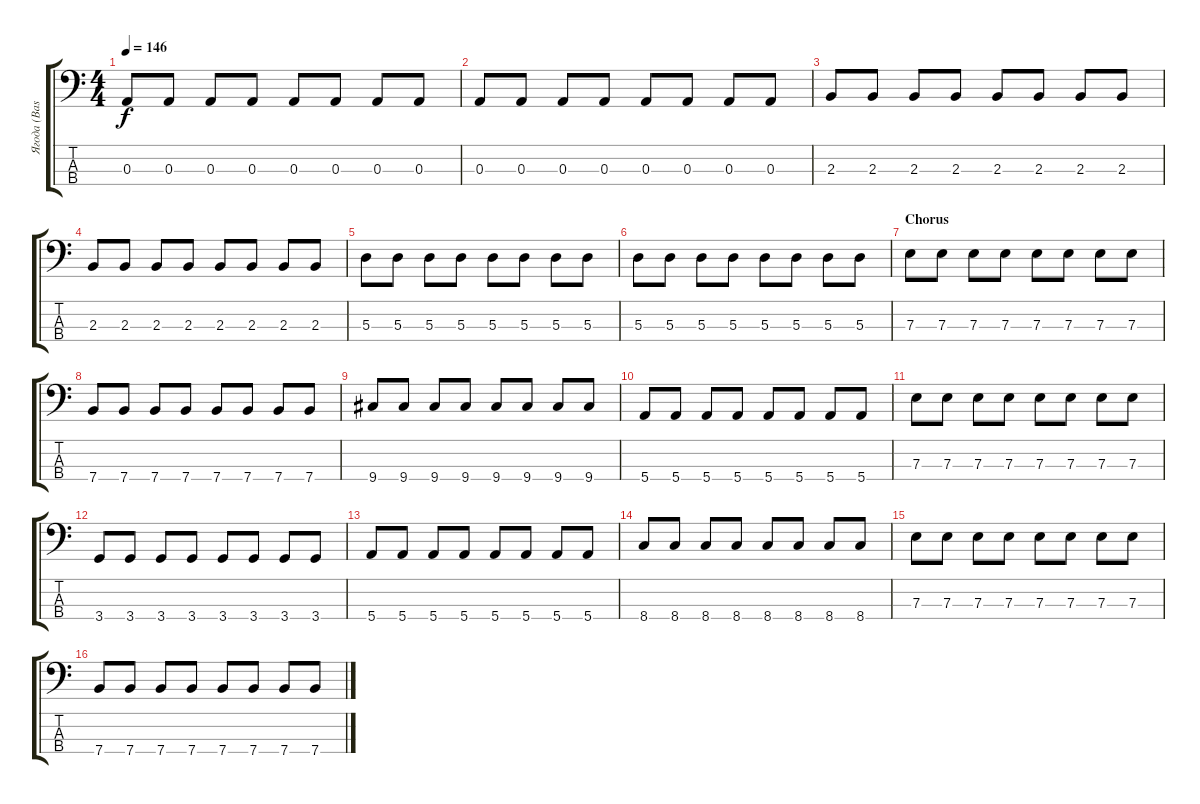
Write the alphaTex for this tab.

\track ("Ягода (Bass)" "Ягода (Bas") {instrument electricbassfinger}
\staff {score tabs}
\tuning (G2 D2 A1 E1) {hide}
\ts (4 4)
\tempo 146
\clef f4
\ks c
0.3.8{dy f} 0.3.8 0.3.8 0.3.8 0.3.8 0.3.8 0.3.8 0.3.8 |
0.3.8 0.3.8 0.3.8 0.3.8 0.3.8 0.3.8 0.3.8 0.3.8 |
2.3.8 2.3.8 2.3.8 2.3.8 2.3.8 2.3.8 2.3.8 2.3.8 |
2.3.8 2.3.8 2.3.8 2.3.8 2.3.8 2.3.8 2.3.8 2.3.8 |
5.3.8 5.3.8 5.3.8 5.3.8 5.3.8 5.3.8 5.3.8 5.3.8 |
5.3.8 5.3.8 5.3.8 5.3.8 5.3.8 5.3.8 5.3.8 5.3.8 |
\section ("" "Chorus")
7.3.8 7.3.8 7.3.8 7.3.8 7.3.8 7.3.8 7.3.8 7.3.8 |
7.4.8 7.4.8 7.4.8 7.4.8 7.4.8 7.4.8 7.4.8 7.4.8 |
9.4.8 9.4.8 9.4.8 9.4.8 9.4.8 9.4.8 9.4.8 9.4.8 |
5.4.8 5.4.8 5.4.8 5.4.8 5.4.8 5.4.8 5.4.8 5.4.8 |
7.3.8 7.3.8 7.3.8 7.3.8 7.3.8 7.3.8 7.3.8 7.3.8 |
3.4.8 3.4.8 3.4.8 3.4.8 3.4.8 3.4.8 3.4.8 3.4.8 |
5.4.8 5.4.8 5.4.8 5.4.8 5.4.8 5.4.8 5.4.8 5.4.8 |
8.4.8 8.4.8 8.4.8 8.4.8 8.4.8 8.4.8 8.4.8 8.4.8 |
7.3.8 7.3.8 7.3.8 7.3.8 7.3.8 7.3.8 7.3.8 7.3.8 |
7.4.8 7.4.8 7.4.8 7.4.8 7.4.8 7.4.8 7.4.8 7.4.8
